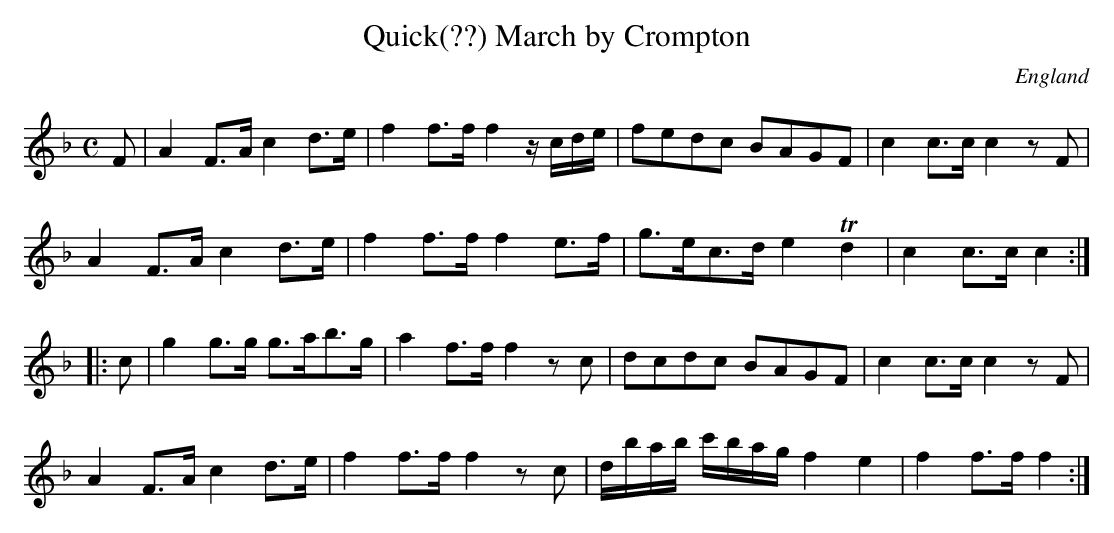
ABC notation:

X:1
T:Quick(??) March by Crompton
L:1/8
M:C
O:England
K:F major
F |  \
A2 F>A c2 d>e | f2 f>f f2 z/c/d/e/ | fedc BAGF | c2 c>c c2 zF |
A2 F>A c2 d>e | f2 f>f f2 e>f | g>ec>d e2 !trill!d2 | c2 c>c c2 ::
c |\
g2 g>g g>ab>g | a2 f>f f2 zc | dcdc BAGF | c2 c>c c2 zF |
A2 F>A c2 d>e | f2 f>f f2 zc | \
d/b/a/b/ c'/b/a/g/ f2 e2 | f2 f>f f2 :|
